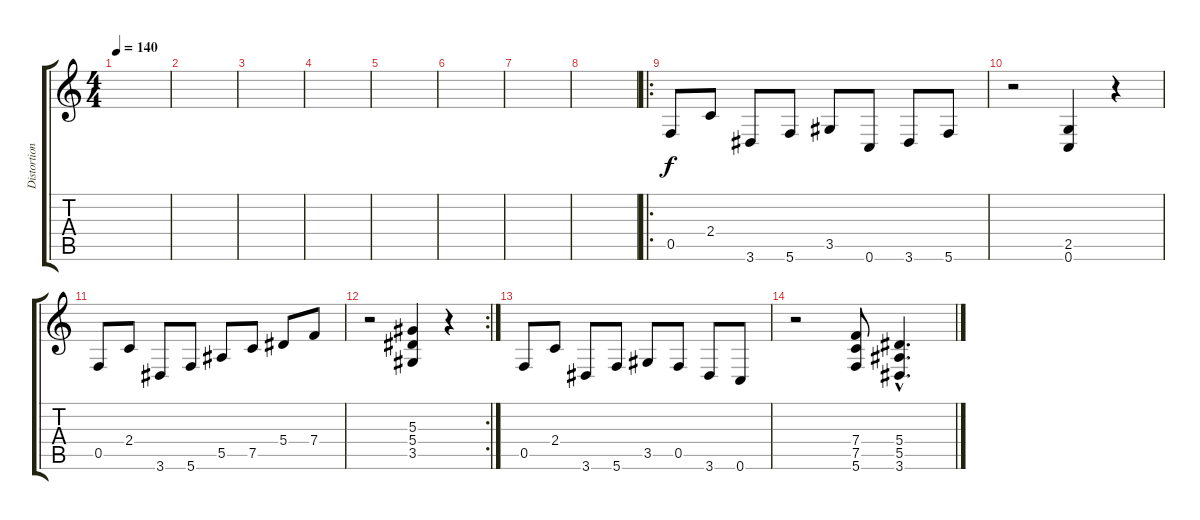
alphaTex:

\track ("Distortion Guitar " "Distortion") {instrument distortionguitar}
\staff {score tabs}
\tuning (C4 G3 Eb3 Bb2 F2 C2) {hide}
\ts (4 4)
\tempo 140
\clef g2
\ks c
|
|
|
|
|
|
|
|
\ro
0.5.8{dy f volume 14 balance 8} 2.4.8 3.6.8 5.6.8 3.5.8 0.6.8 3.6.8 5.6.8 |
r.2 (2.5 0.6).4 r.4 |
0.5.8 2.4.8 3.6.8 5.6.8 5.5.8 7.5.8 5.4.8 7.4.8 |
\rc 2
r.2 (5.3 5.4 3.5).4 r.4 |
0.5.8 2.4.8 3.6.8 5.6.8 3.5.8 0.5.8 3.6.8 0.6.8 |
r.2 (7.4 7.5 5.6).8 (5.4{hac} 5.5{hac} 3.6{hac}).4{d}
